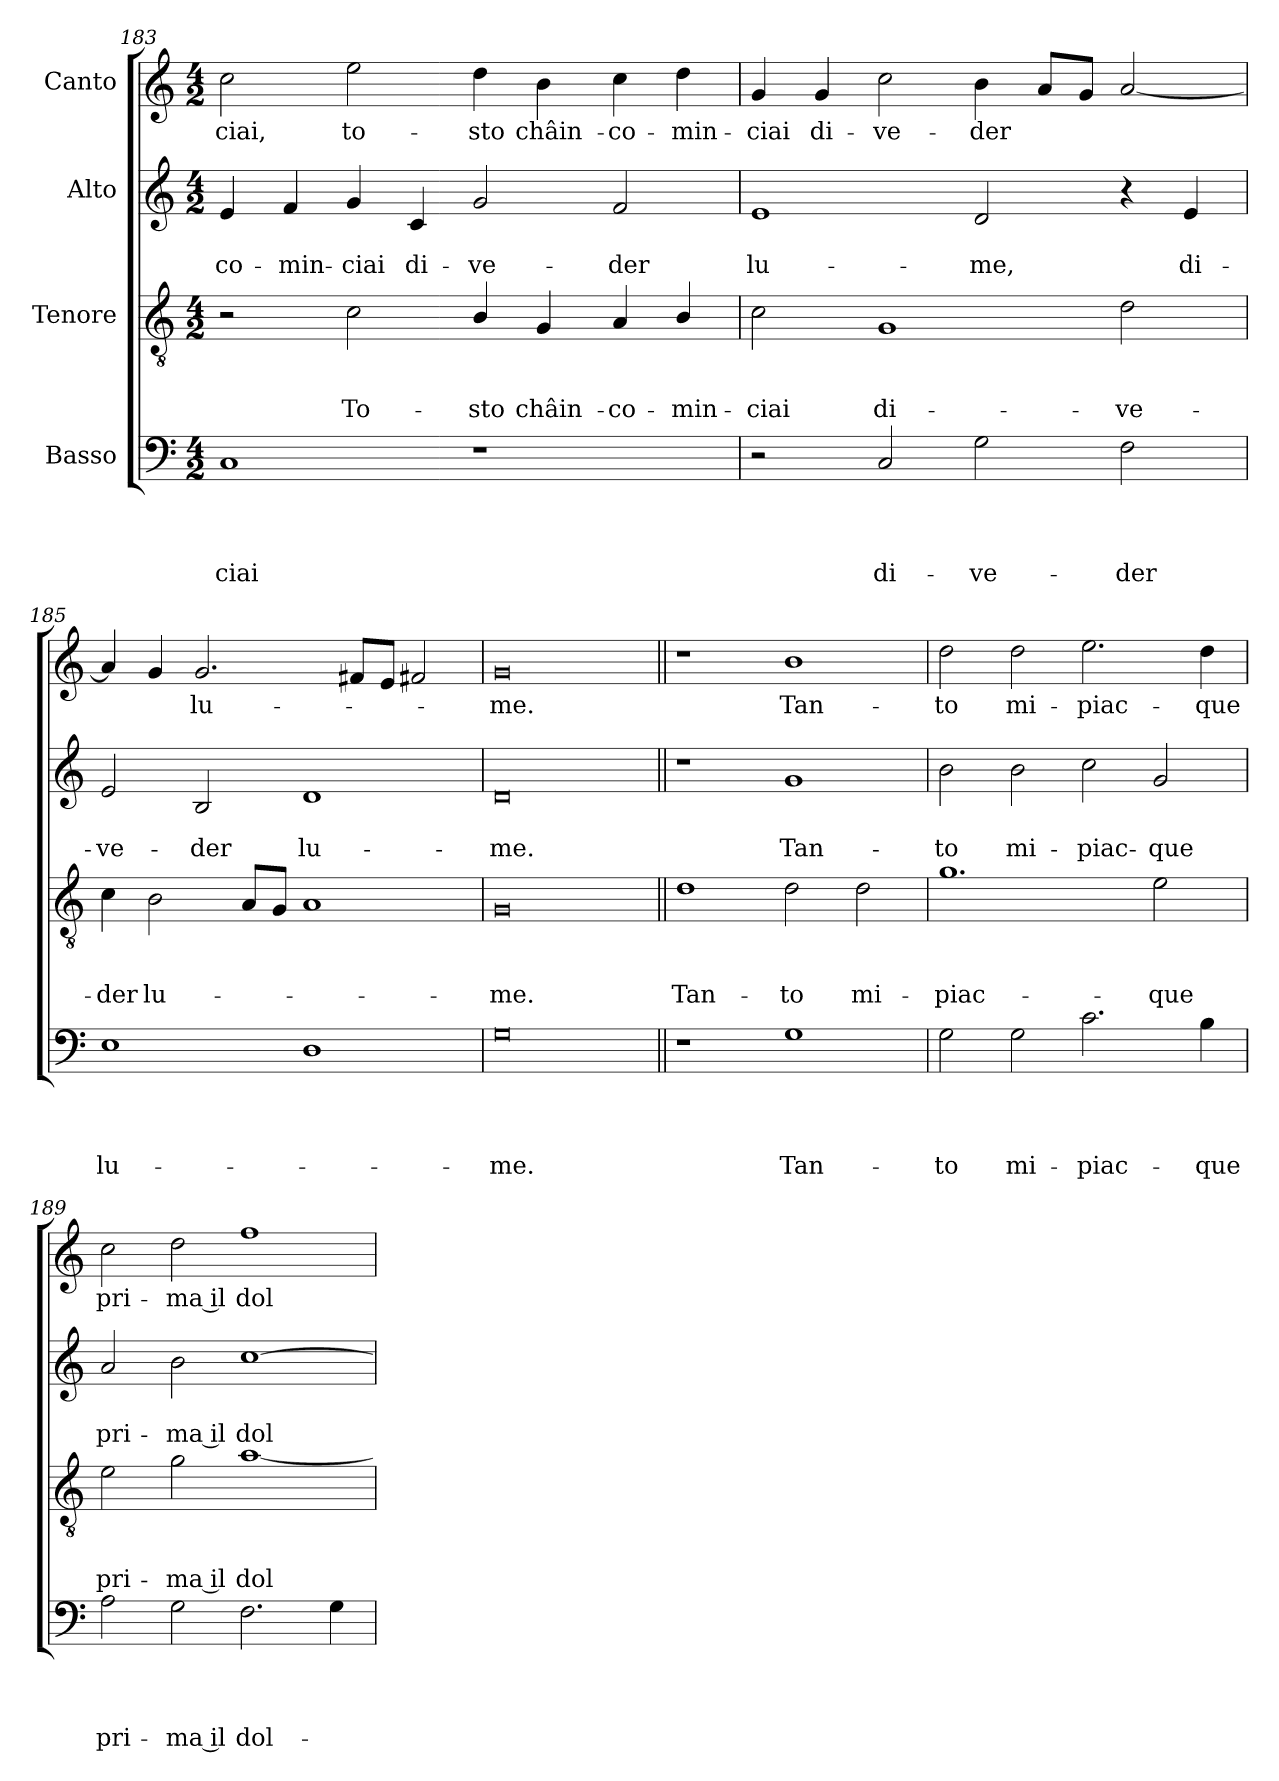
**kern	**text	**text	**text	**text	**kern	**text	**text	**text	**kern	**text	**text	**kern	**text
*part4	*part4	*part4	*part4	*part4	*part3	*part3	*part3	*part3	*part2	*part2	*part2	*part1	*part1
*staff4	*staff4	*staff4	*staff4	*staff4	*staff3	*staff3	*staff3	*staff3	*staff2	*staff2	*staff2	*staff1	*staff1
*I"Basso	*	*	*	*	*I"Tenore	*	*	*	*I"Alto	*	*	*I"Canto	*
*clefF4	*	*	*	*	*clefGv2	*	*	*	*clefG2	*	*	*clefG2	*
*k[]	*	*	*	*	*k[]	*	*	*	*k[]	*	*	*k[]	*
*M4/2	*	*	*	*	*M4/2	*	*	*	*M4/2	*	*	*M4/2	*
=183	=183	=183	=183	=183	=183	=183	=183	=183	=183	=183	=183	=183	=183
1C/	.	.	.	-ciai	2r	.	.	.	4e/	.	-co-	2cc\	-ciai,
.	.	.	.	.	.	.	.	.	4f/	.	-min-	.	.
.	.	.	.	.	2c\	.	.	To-	4g/	.	-ciai	2ee\	to-
.	.	.	.	.	.	.	.	.	4c/	.	di-	.	.
1r	.	.	.	.	4B/	.	.	-sto	2g/	.	ve-	4dd\	-sto
.	.	.	.	.	4G/	.	.	châin-	.	.	.	4b\	châin-
.	.	.	.	.	4A/	.	.	-co-	2f/	.	-der	4cc\	-co-
.	.	.	.	.	4B/	.	.	-min-	.	.	.	4dd\	-min-
=184	=184	=184	=184	=184	=184	=184	=184	=184	=184	=184	=184	=184	=184
2r	.	.	.	.	2c\	.	.	-ciai	1e/	.	lu-	4g/	-ciai
.	.	.	.	.	.	.	.	.	.	.	.	4g/	di-
2C/	.	.	.	di-	1G/	.	.	di-	.	.	.	2cc\	ve-
2G\	.	.	.	ve-	.	.	.	.	2d/	.	-me,	4b\	-der
.	.	.	.	.	.	.	.	.	.	.	.	8a/L	.
.	.	.	.	.	.	.	.	.	.	.	.	8g/J	.
2F\	.	.	.	-der	2d\	.	.	ve-	4r	.	.	[2a/	.
.	.	.	.	.	.	.	.	.	4e/	.	di-	.	.
=185	=185	=185	=185	=185	=185	=185	=185	=185	=185	=185	=185	=185	=185
1E\	.	.	.	lu-	4c\	.	.	-der	2e/	.	ve-	4a/]	.
.	.	.	.	.	2B\	.	.	lu-	.	.	.	4g/	.
.	.	.	.	.	.	.	.	.	2B/	.	-der	2.g/	lu-
.	.	.	.	.	8A/L	.	.	.	.	.	.	.	.
.	.	.	.	.	8G/J	.	.	.	.	.	.	.	.
1D\	.	.	.	.	1A/	.	.	.	1d/	.	lu-	.	.
.	.	.	.	.	.	.	.	.	.	.	.	8f#X/L	.
.	.	.	.	.	.	.	.	.	.	.	.	8e/J	.
.	.	.	.	.	.	.	.	.	.	.	.	2f#X/	.
=186	=186	=186	=186	=186	=186	=186	=186	=186	=186	=186	=186	=186	=186
0G\	.	.	.	-me.	0G/	.	.	-me.	0d/	.	-me.	0g/	-me.
=187||	=187||	=187||	=187||	=187||	=187||	=187||	=187||	=187||	=187||	=187||	=187||	=187||	=187||
1r	.	.	.	.	1d/	.	.	Tan-	1r	.	.	1r	.
1G\	.	.	.	Tan-	2d\	.	.	-to	1g/	.	Tan-	1b\	Tan-
.	.	.	.	.	2d\	.	.	mi-	.	.	.	.	.
=188	=188	=188	=188	=188	=188	=188	=188	=188	=188	=188	=188	=188	=188
2G\	.	.	.	-to	1.g/	.	.	piac-	2b\	.	-to	2dd\	-to
2G\	.	.	.	mi-	.	.	.	.	2b\	.	mi-	2dd\	mi-
2.c\	.	.	.	piac-	.	.	.	.	2cc\	.	piac-	2.ee\	piac-
.	.	.	.	.	2e\	.	.	-que	2g/	.	-que	.	.
4B\	.	.	.	-que	.	.	.	.	.	.	.	4dd\	-que
=189	=189	=189	=189	=189	=189	=189	=189	=189	=189	=189	=189	=189	=189
2A\	.	.	.	pri-	2e\	.	.	pri-	2a/	.	pri-	2cc\	pri-
2G\	.	.	.	-ma il	2g\	.	.	-ma il	2b\	.	-ma il	2dd\	-ma il
2.F\	.	.	.	dol-	[1a/	.	.	dol-	[1cc\	.	dol-	1ff\	dol-
4G\	.	.	.	.	.	.	.	.	.	.	.	.	.
=	=	=	=	=	=	=	=	=	=	=	=	=	=
*-	*-	*-	*-	*-	*-	*-	*-	*-	*-	*-	*-	*-	*-
